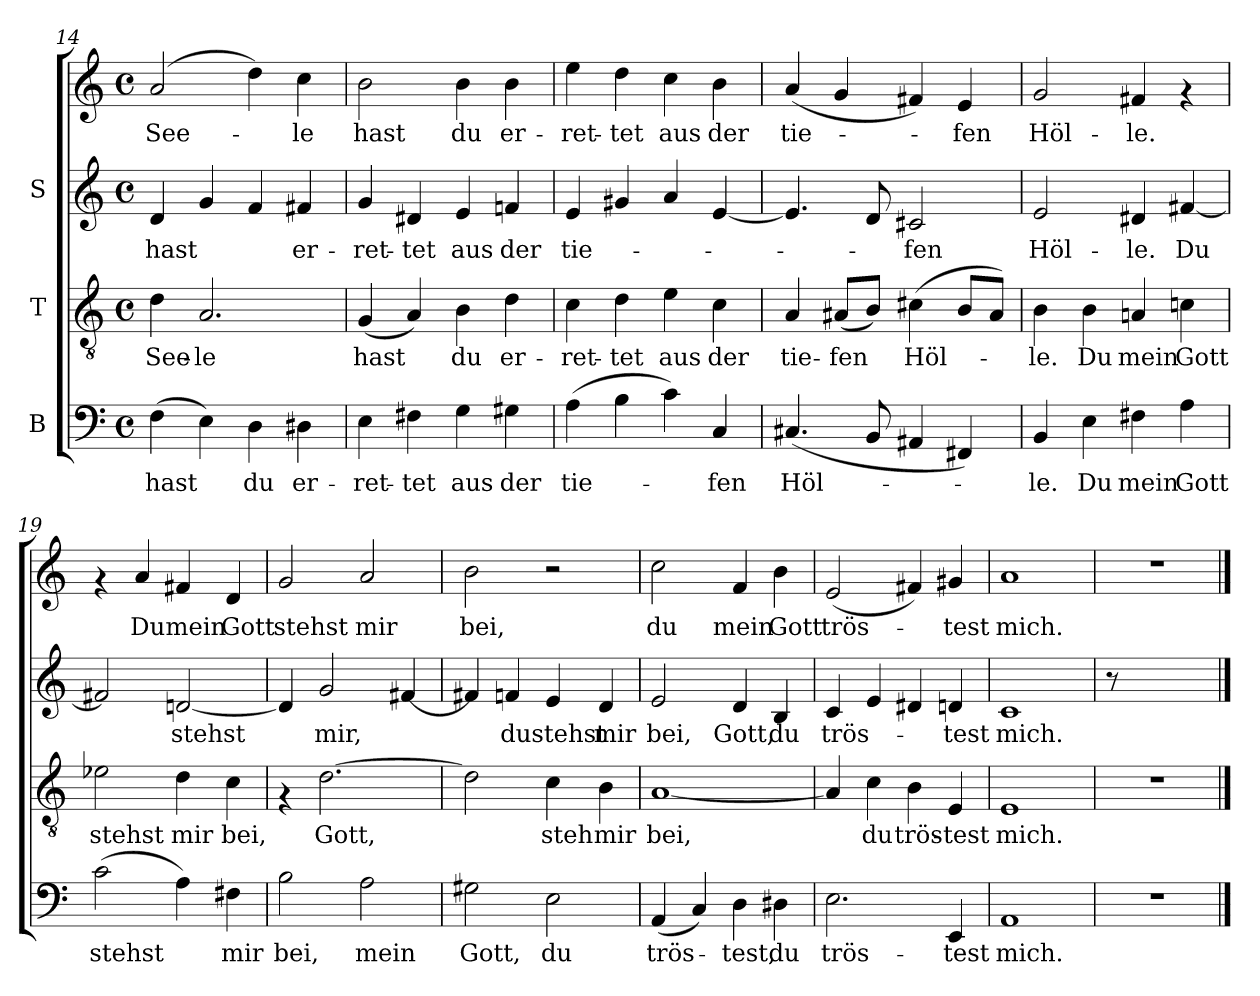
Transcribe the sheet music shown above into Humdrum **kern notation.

**kern	**text	**kern	**text	**kern	**text	**kern	**text
*part3	*part3	*part2	*part2	*part1	*part1	*part1	*part1
*staff4	*staff4	*staff3	*staff3	*staff2	*staff2	*staff1	*staff1
*I"B	*	*I"T	*	*I"S	*	*	*
!!LO:LB:g=z
*clefF4	*	*clefGv2	*	*clefG2	*	*clefG2	*
*k[]	*	*k[]	*	*k[]	*	*k[]	*
*C:	*	*C:	*	*C:	*	*C:	*
*M4/4	*	*M4/4	*	*M4/4	*	*M4/4	*
*met(c)	*	*met(c)	*	*met(c)	*	*met(c)	*
=14	=14	=14	=14	=14	=14	=14	=14
!	!LO:LY:b	!	!LO:LY:b	!	!LO:LY:b	!	!LO:LY:b
(>4F\	hast	4d\	See-	4d/	hast	(<2a/	See-
!	!	!	!LO:LY:b	!	!	!	!
4E\)	.	2.A/	-le	4g/	.	.	.
!	!LO:LY:b	!	!	!	!	!	!
4D\	du	.	.	4f/	.	4dd\)	.
!	!LO:LY:b	!	!	!	!LO:LY:b	!	!LO:LY:b
4D#X\	er-	.	.	4f#X/	er-	4cc\	-le
=15	=15	=15	=15	=15	=15	=15	=15
!	!LO:LY:b	!	!LO:LY:b	!	!LO:LY:b	!	!LO:LY:b
4E\	-ret-	(<4G/	hast	4g/	-ret-	2b\	-hast
!	!LO:LY:b	!	!	!	!LO:LY:b	!	!
4F#X\	-tet	4A/)	.	4d#X/	-tet	.	.
!	!LO:LY:b	!	!LO:LY:b	!	!LO:LY:b	!	!LO:LY:b
4G\	aus	4B\	du	4e/	aus	4b\	du
!	!LO:LY:b	!	!LO:LY:b	!	!LO:LY:b	!	!LO:LY:b
4G#X\	der	4d\	er-	4fn/	der	4b\	er-
=16	=16	=16	=16	=16	=16	=16	=16
!	!LO:LY:b	!	!LO:LY:b	!	!LO:LY:b	!	!LO:LY:b
(>4A\	tie-	4c\	-ret-	4e/	tie-	4ee\	ret-
!	!	!	!LO:LY:b	!	!	!	!LO:LY:b
4B\	.	4d\	-tet	4g#X/	.	4dd\	-tet
!	!	!	!LO:LY:b	!	!	!	!LO:LY:b
4c\)	.	4e\	aus	4a/	.	4cc\	aus
!	!LO:LY:b	!	!LO:LY:b	!	!	!	!LO:LY:b
4C/	-fen	4c\	der	[<4e/	.	4b\	der
=17	=17	=17	=17	=17	=17	=17	=17
!	!LO:LY:b	!	!LO:LY:b	!	!	!	!LO:LY:b
(<4.C#X/	Höl-	4A/	tie-	4.e/]	.	(<4a/	-tie-
!	!	!	!LO:LY:b	!	!	!	!
.	.	(<8A#X/L	-fen	.	.	4g/	.
8BB/	.	8B/J)	.	8d/	.	.	.
!	!	!	!LO:LY:b	!	!LO:LY:b	!	!
4AA#X/	.	(>4c#X\	Höl-	2c#X/	fen	4f#X/)	.
!	!	!	!	!	!	!	!LO:LY:b
4FF#X/)	.	8B/L	.	.	.	4e/	-fen
.	.	8A#/J)	.	.	.	.	.
!!LO:PB:g=z
=18	=18	=18	=18	=18	=18	=18	=18
!	!LO:LY:b	!	!LO:LY:b	!	!LO:LY:b	!	!LO:LY:b
4BB/	-le.	4B\	-le.	2e/	Höl-	2g/	Höl-
!	!LO:LY:b	!	!LO:LY:b	!	!	!	!
4E\	Du	4B\	Du	.	.	.	.
!	!LO:LY:b	!	!LO:LY:b	!	!LO:LY:b	!	!LO:LY:b
4F#X\	mein	4An/	mein	4d#X/	-le.	4f#X/	-le.
!	!LO:LY:b	!	!LO:LY:b	!	!LO:LY:b	!	!
4A\	Gott	4cn\	Gott	[<4f#X/	Du	4rf	.
=19	=19	=19	=19	=19	=19	=19	=19
!	!LO:LY:b	!	!LO:LY:b	!	!	!	!
(>2c\	stehst	2e-X\	stehst	2f#X/]	.	4rf	.
!	!	!	!	!	!	!	!LO:LY:b
.	.	.	.	.	.	4a/	Du
!	!	!	!LO:LY:b	!	!LO:LY:b	!	!LO:LY:b
4A\)	.	4d\	mir	[<2dn/	stehst	4f#X/	mein
!	!LO:LY:b	!	!LO:LY:b	!	!	!	!LO:LY:b
4F#X\	mir	4c\	bei,	.	.	4d/	Gott
=20	=20	=20	=20	=20	=20	=20	=20
!	!LO:LY:b	!	!	!	!	!	!LO:LY:b
2B\	bei,	4rF	.	4dn/]	.	2g/	stehst
!	!	!	!LO:LY:b	!	!LO:LY:b	!	!
.	.	[>2.d\	Gott,	2g/	mir,	.	.
!	!LO:LY:b	!	!	!	!	!	!LO:LY:b
2A\	mein	.	.	.	.	2a/	mir
.	.	.	.	[<4f#X/	.	.	.
=21	=21	=21	=21	=21	=21	=21	=21
!	!LO:LY:b	!	!	!	!	!	!LO:LY:b
2G#X\	Gott,	2d\]	.	4f#X/]	.	2b\	bei,
!	!	!	!	!	!LO:LY:b	!	!
.	.	.	.	4fn/	du	.	.
!	!LO:LY:b	!	!LO:LY:b	!	!LO:LY:b	!	!
2E\	du	4c\	steh	4e/	stehst	2r	.
!	!	!	!LO:LY:b	!	!LO:LY:b	!	!
.	.	4B\	mir	4d/	mir	.	.
!!LO:LB:g=z
=22	=22	=22	=22	=22	=22	=22	=22
!	!LO:LY:b	!	!LO:LY:b	!	!LO:LY:b	!	!LO:LY:b
(<4AA/	trös-	[<1A	bei,	2e/	bei,	2cc\	du
4C/)	.	.	.	.	.	.	.
!	!LO:LY:b	!	!	!	!LO:LY:b	!	!LO:LY:b
4D\	-test,	.	.	4d/	Gott,	4f/	mein
!	!LO:LY:b	!	!	!	!LO:LY:b	!	!LO:LY:b
4D#X\	du	.	.	4B/	du	4b\	Gott
=23	=23	=23	=23	=23	=23	=23	=23
!	!LO:LY:b	!	!	!	!LO:LY:b	!	!LO:LY:b
2.E\	trös-	4A/]	.	4c/	trös-	(<2e/	trös-
!	!	!	!LO:LY:b	!	!	!	!
.	.	4c\	du	4e/	.	.	.
!	!	!	!LO:LY:b	!	!	!	!
.	.	4B\	trös-	4d#X/	.	4f#X/)	.
!	!LO:LY:b	!	!LO:LY:b	!	!LO:LY:b	!	!LO:LY:b
4EE/	-test	4E/	-test	4dn/	-test	4g#X/	-test
=24	=24	=24	=24	=24	=24	=24	=24
!	!LO:LY:b	!	!LO:LY:b	!	!LO:LY:b	!	!LO:LY:b
1AA	mich.	1E	mich.	1c	mich.	1a	mich.
=25	=25	=25	=25	=25	=25	=25	=25
1r	.	1r	.	8r	.	1r	.
.	.	.	.	2..ryy	.	.	.
==	==	==	==	==	==	==	==
*-	*-	*-	*-	*-	*-	*-	*-
